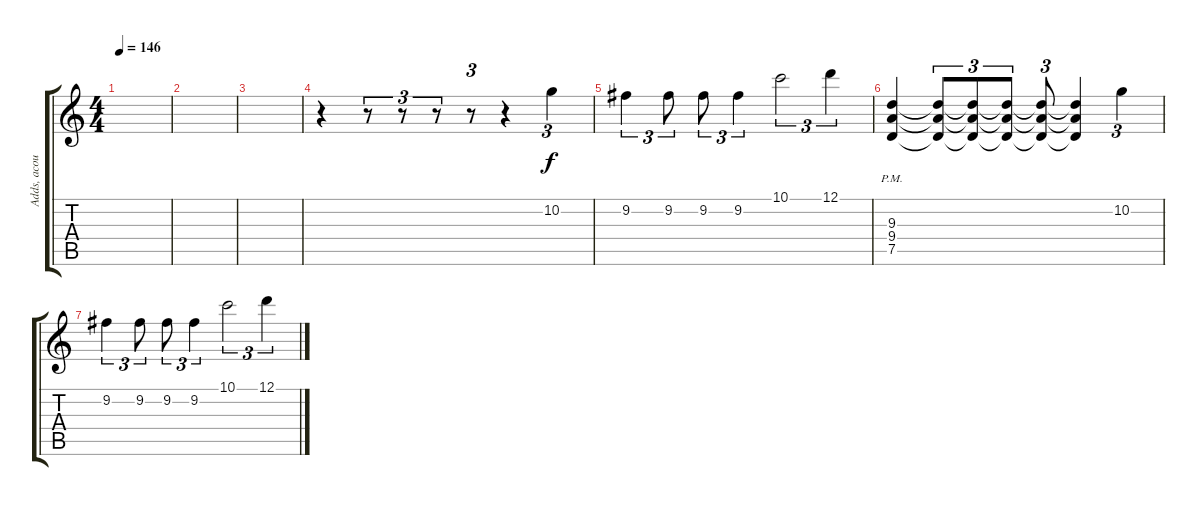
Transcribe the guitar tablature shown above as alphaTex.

\track ("Adds, acoustic guitar" "Adds, acou") {instrument acousticguitarsteel}
\staff {score tabs}
\tuning (D4 A3 F3 C3 G2 D2) {hide}
\ts (4 4)
\tempo 146
\clef g2
\ks c
|
|
|
r.4 r.8{tu (3 2)} r.8{tu (3 2)} r.8{tu (3 2)} r.8{tu (3 2)} r.4 10.2.4{tu (3 2)} |
9.2.4{tu (3 2)} 9.2.8{tu (3 2)} 9.2.8{tu (3 2)} 9.2.4{tu (3 2)} 10.1.2{tu (3 2)} 12.1.4{tu (3 2)} |
(9.3 9.4 7.5{pm}).4{volume 10} (9.3{t} 9.4{t} 7.5{t}).8{tu (3 2)} (9.3{t} 9.4{t} 7.5{t}).8{tu (3 2)} (9.3{t} 9.4{t} 7.5{t}).8{tu (3 2)} (9.3{t} 9.4{t} 7.5{t}).8{tu (3 2)} (9.3{t} 9.4{t} 7.5{t}).4 10.2.4{tu (3 2) volume 13} |
9.2.4{tu (3 2)} 9.2.8{tu (3 2)} 9.2.8{tu (3 2)} 9.2.4{tu (3 2)} 10.1.2{tu (3 2)} 12.1.4{tu (3 2)}
